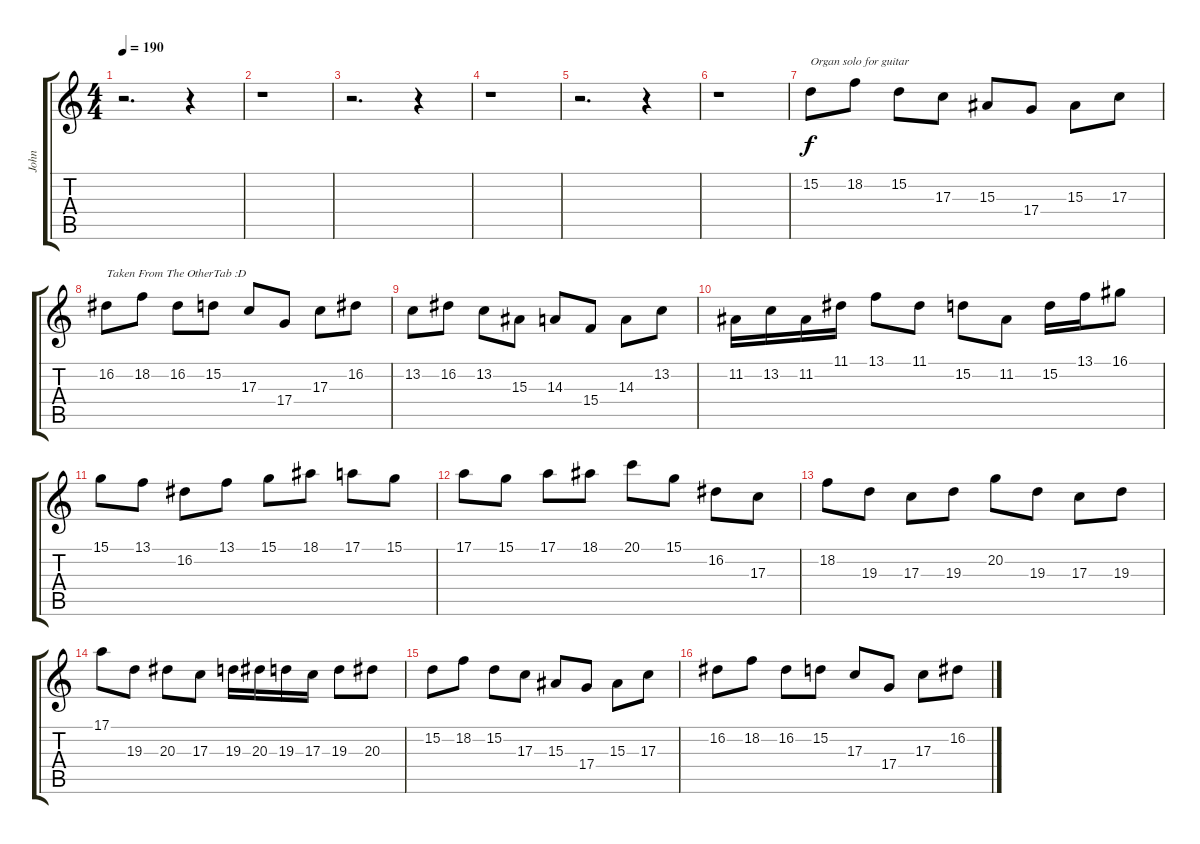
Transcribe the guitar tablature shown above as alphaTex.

\track ("John" "John") {instrument drawbarorgan}
\staff {score tabs}
\tuning (E4 B3 G3 D3 A2 E2) {hide}
\ts (4 4)
\tempo 190
\clef g2
\ks c
r.2{d dy f} r.4 |
r.1 |
r.2{d} r.4 |
r.1 |
r.2{d} r.4 |
r.1 |
15.2.8{txt "Organ solo for guitar" instrument musicbox} 18.2.8 15.2.8 17.3.8 15.3.8 17.4.8 15.3.8 17.3.8 |
16.2.8{txt "Taken From The OtherTab :D"} 18.2.8 16.2.8 15.2.8 17.3.8 17.4.8 17.3.8 16.2.8 |
13.2.8 16.2.8 13.2.8 15.3.8 14.3.8 15.4.8 14.3.8 13.2.8 |
11.2.16 13.2.16 11.2.16 11.1.16 13.1.8 11.1.8 15.2.8 11.2.8 15.2.16 13.1.16 16.1.8 |
15.1.8 13.1.8 16.2.8 13.1.8 15.1.8 18.1.8 17.1.8 15.1.8 |
17.1.8 15.1.8 17.1.8 18.1.8 20.1.8 15.1.8 16.2.8 17.3.8 |
18.2.8 19.3.8 17.3.8 19.3.8 20.2.8 19.3.8 17.3.8 19.3.8 |
17.1.8 19.3.8 20.3.8 17.3.8 19.3.16 20.3.16 19.3.16 17.3.16 19.3.8 20.3.8 |
15.2.8 18.2.8 15.2.8 17.3.8 15.3.8 17.4.8 15.3.8 17.3.8 |
16.2.8 18.2.8 16.2.8 15.2.8 17.3.8 17.4.8 17.3.8 16.2.8
